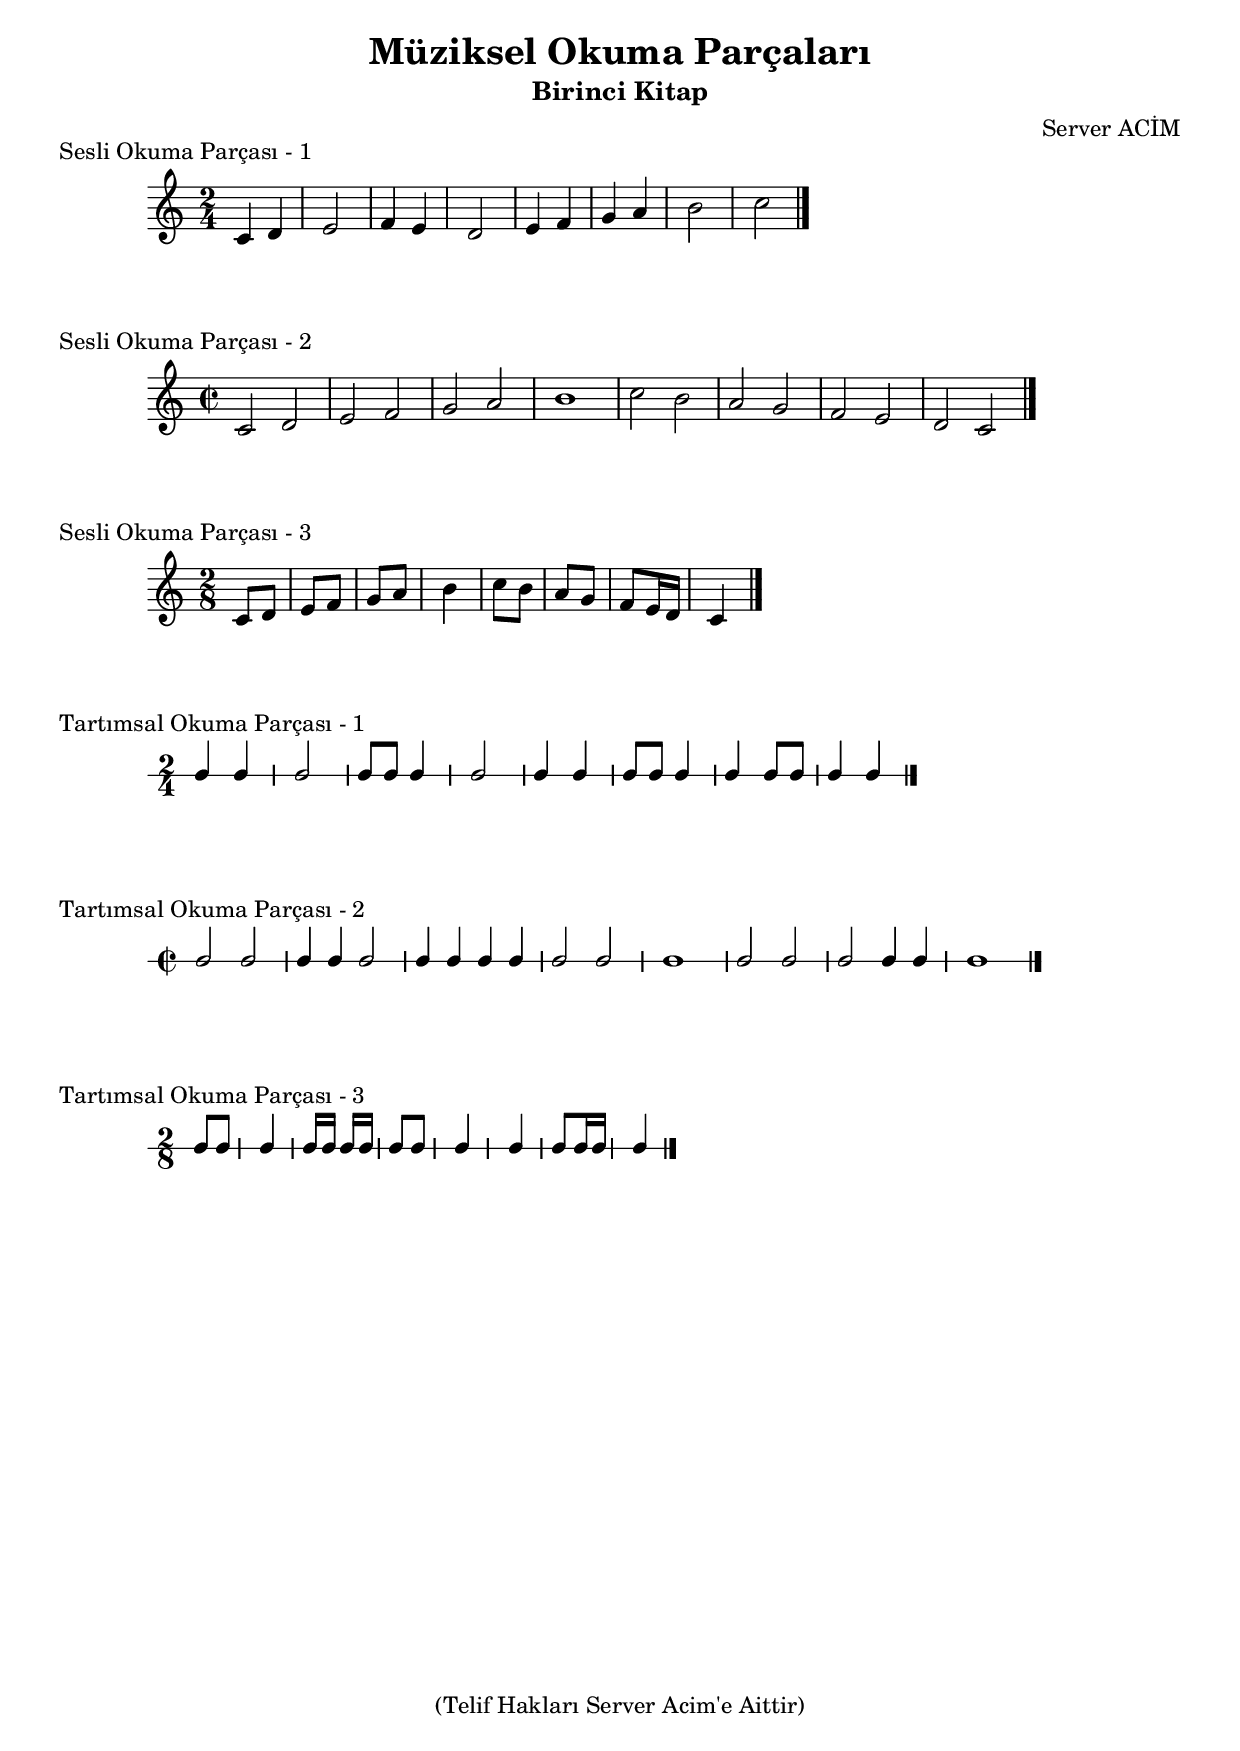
\version "2.18.2"

\header {
  title = "Müziksel Okuma Parçaları"
  subtitle = "Birinci Kitap"
  composer = "Server ACİM"
  date = "2016"
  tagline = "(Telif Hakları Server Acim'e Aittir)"
}
\score {
  \relative c' {

\time 2/4
  c4 d | e2 | f4 e | d2 |
  e4 f | g a | b2 | c |
  \bar "|."

}

  \header { piece = "Sesli Okuma Parçası - 1" }
}

% PARÇA 2

\score {
  \relative c' {

\time 2/2

  c2 d | e f | g a | b1 |
  c2 b | a g | f e | d c |
  
  \bar "|."
  

}

  \header { piece = "Sesli Okuma Parçası - 2" }
}

% PARÇA 3

\score {
  \relative c' {

\time 2/8

  c8[ d] | e[ f] | g[ a] | b4 |
  c8[ b] | a[ g] | f[ e16 d] | c4 |
  
  \bar "|."

}

  \header { piece = "Sesli Okuma Parçası - 3" }
}

% PARÇA 4 - Tartım 1

\score {
  

\relative c' {
\new RhythmicStaff
\time 2/4

  c4 c | c2 | c8 c c4 | c2 |
  c4 c | c8 c c4 | c4 c8 c | c4 c |  
  
  \bar "|."

}

  \header { piece = "Tartımsal Okuma Parçası - 1" }
}

% PARÇA 5 - Tartım 2

\score {
  
\relative c' {
\new RhythmicStaff
\time 2/2

  c2 c | c4 c c2 | c4 c c c | c2 c |
  c1 | c2 c | c2 c4 c | c1 | 
  
  \bar "|."

}

  \header { piece = "Tartımsal Okuma Parçası - 2" }
}

% PARÇA 6 - Tartım 3

\score {
  
\relative c' {
\new RhythmicStaff
\time 2/8

  c8[ c] | c4 | c16[ c] c[ c] | c8[ c] |
  c4 | c | c8[ c16 c] | c4 |
  
  \bar "|."

}

  \header { piece = "Tartımsal Okuma Parçası - 3" }
}












%\bookpart {
 % \header {
  %  title = "Müziksel Okuma Parçaları - I"
   % composer = "Server ACİM"
    %subtitle = "Sesli Okuma Parçası - 1"
  %}
  %\score { \include "parca1.ly" }
 
%}

%\bookpart {
%  \header {
%    subtitle = "Sesli Okuma Parçası - 2"
%  }
%  \score { \include "parca2.ly" }
  
%}

%\bookpart {
%  \header {
%    subtitle = "Sesli Okuma Parçası - 3"
%  }
%  \score { \include "parca3.ly" }
  
%}